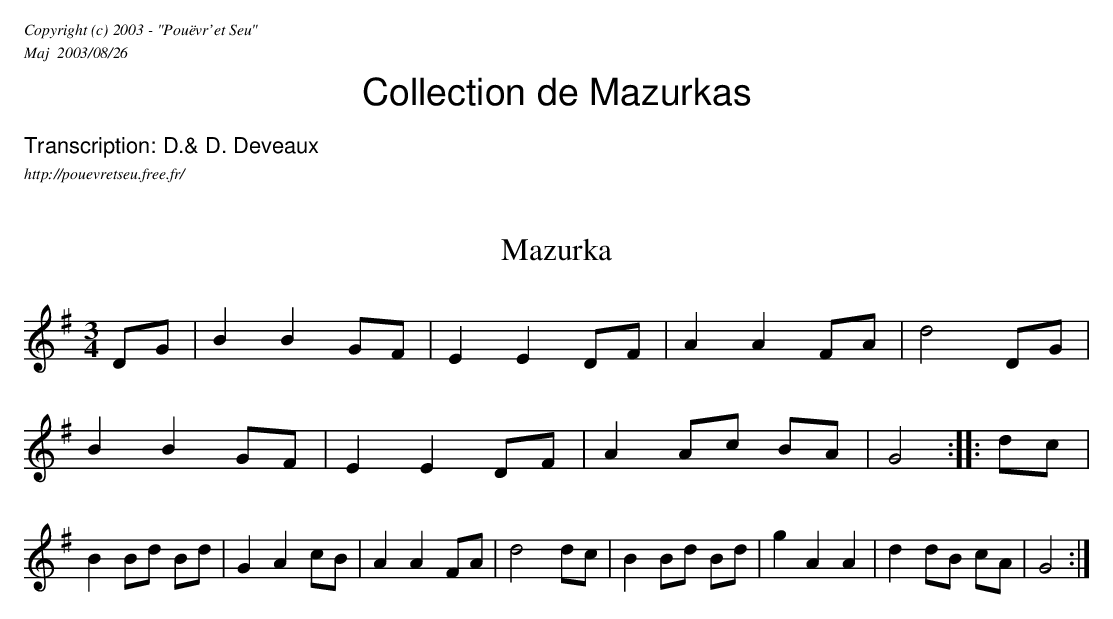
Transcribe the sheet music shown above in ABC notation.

X:1
T: Mazurka
M: 3/4
K: G
DG | B2 B2 GF | E2 E2 DF | A2 A2 FA | d4 DG | \
B2 B2 GF | E2 E2 DF | A2 Ac BA | G4 :| \
|: dc | B2 Bd Bd | G2 A2 cB | A2 A2 FA | d4 dc | \
B2 Bd Bd | g2 A2 A2 | d2 dB cA | G4 :|
